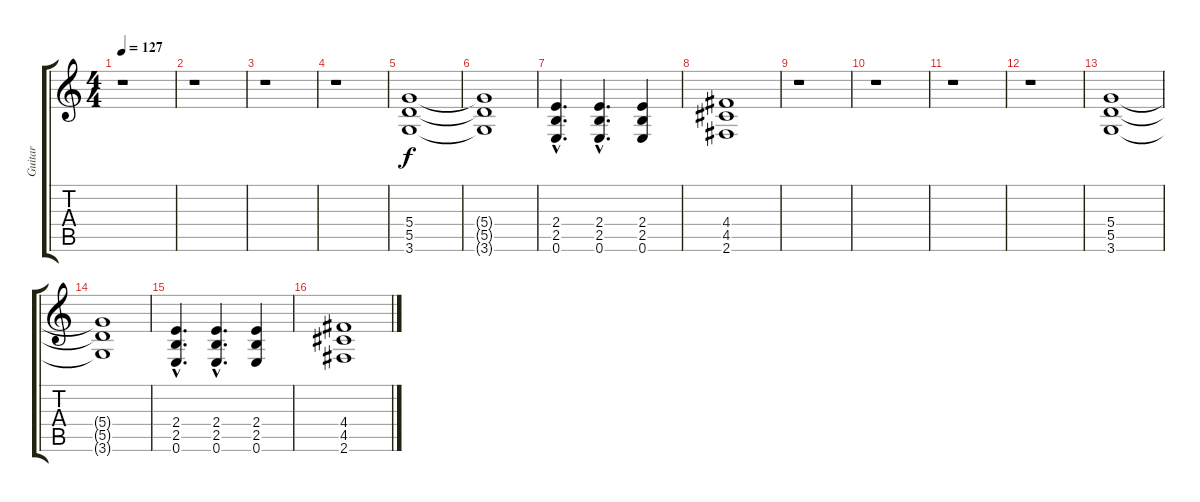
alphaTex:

\track ("Guitar" "Guitar") {instrument overdrivenguitar}
\staff {score tabs}
\tuning (E4 B3 G3 D3 A2 E2) {hide}
\ts (4 4)
\tempo 127
\clef g2
\ks c
r.1{dy f} |
r.1 |
r.1 |
r.1 |
(5.4 5.5 3.6).1 |
(5.4{t} 5.5{t} 3.6{t}).1 |
(2.4{hac} 2.5{hac} 0.6{hac}).4{d} (2.4{hac} 2.5{hac} 0.6{hac}).4{d} (2.4 2.5 0.6).4 |
(4.4 4.5 2.6).1 |
r.1 |
r.1 |
r.1 |
r.1 |
(5.4 5.5 3.6).1 |
(5.4{t} 5.5{t} 3.6{t}).1 |
(2.4{hac} 2.5{hac} 0.6{hac}).4{d} (2.4{hac} 2.5{hac} 0.6{hac}).4{d} (2.4 2.5 0.6).4 |
(4.4 4.5 2.6).1
